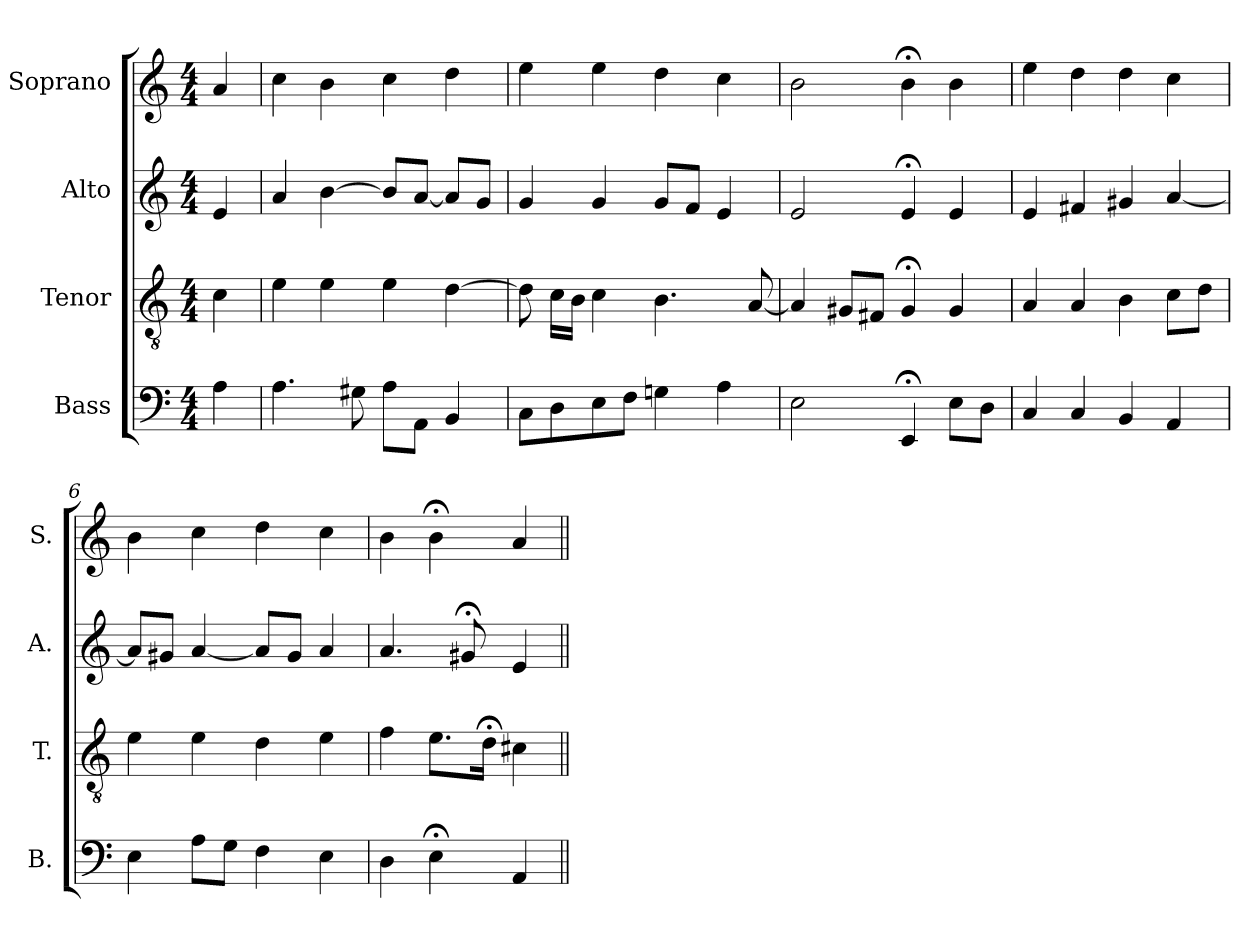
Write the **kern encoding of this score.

**kern	**kern	**kern	**kern
*part4	*part3	*part2	*part1
*staff4	*staff3	*staff2	*staff1
*I"Bass	*I"Tenor	*I"Alto	*I"Soprano
*I'B.	*I'T.	*I'A.	*I'S.
*clefF4	*clefGv2	*clefG2	*clefG2
*	*ITrd7c12	*	*
*k[]	*k[]	*k[]	*k[]
*C:	*C:	*C:	*C:
*M4/4	*M4/4	*M4/4	*M4/4
=1	=1	=1	=1
4A\	4C\	4e/	4a/
=2	=2	=2	=2
4.A\	4E\	4a/	4cc\
.	4E\	[4b\	4b\
8G#X\	.	.	.
8A\L	4E\	8b/L]	4cc\
8AA\J	.	[8a/J	.
4BB/	[4D\	8a/L]	4dd\
.	.	8g/J	.
=3	=3	=3	=3
8C\L	8D\]	4g/	4ee\
8D\	16C\LL	.	.
.	16BB\JJ	.	.
8E\	4C\	4g/	4ee\
8F\J	.	.	.
4Gn\	4.BB\	8g/L	4dd\
.	.	8f/J	.
4A\	.	4e/	4cc\
.	[8AA/	.	.
=4	=4	=4	=4
2E\	4AA/]	2e/	2b\
.	8GG#X/L	.	.
.	8FF#X/J	.	.
4EE;</	4GG#;</	4e;</	4b;<\
8E\L	4GG#/	4e/	4b\
8D\J	.	.	.
!!LO:LB:g=z
=5	=5	=5	=5
4C/	4AA/	4e/	4ee\
4C/	4AA/	4f#X/	4dd\
4BB/	4BB\	4g#X/	4dd\
4AA/	8C\L	[4a/	4cc\
.	8D\J	.	.
=6	=6	=6	=6
4E\	4E\	8a/L]	4b\
.	.	8g#X/J	.
8A\L	4E\	[4a/	4cc\
8G\J	.	.	.
4F\	4D\	8a/L]	4dd\
.	.	8g#/J	.
4E\	4E\	4a/	4cc\
=7	=7	=7	=7
4D\	4F\	4.a/	4b\
4E;<\	8.E\L	.	4b;<\
.	.	8g#X;</	.
.	16D;<\Jk	.	.
4AA/	4C#X\	4e/	4a/
=||	=||	=||	=||
*-	*-	*-	*-
